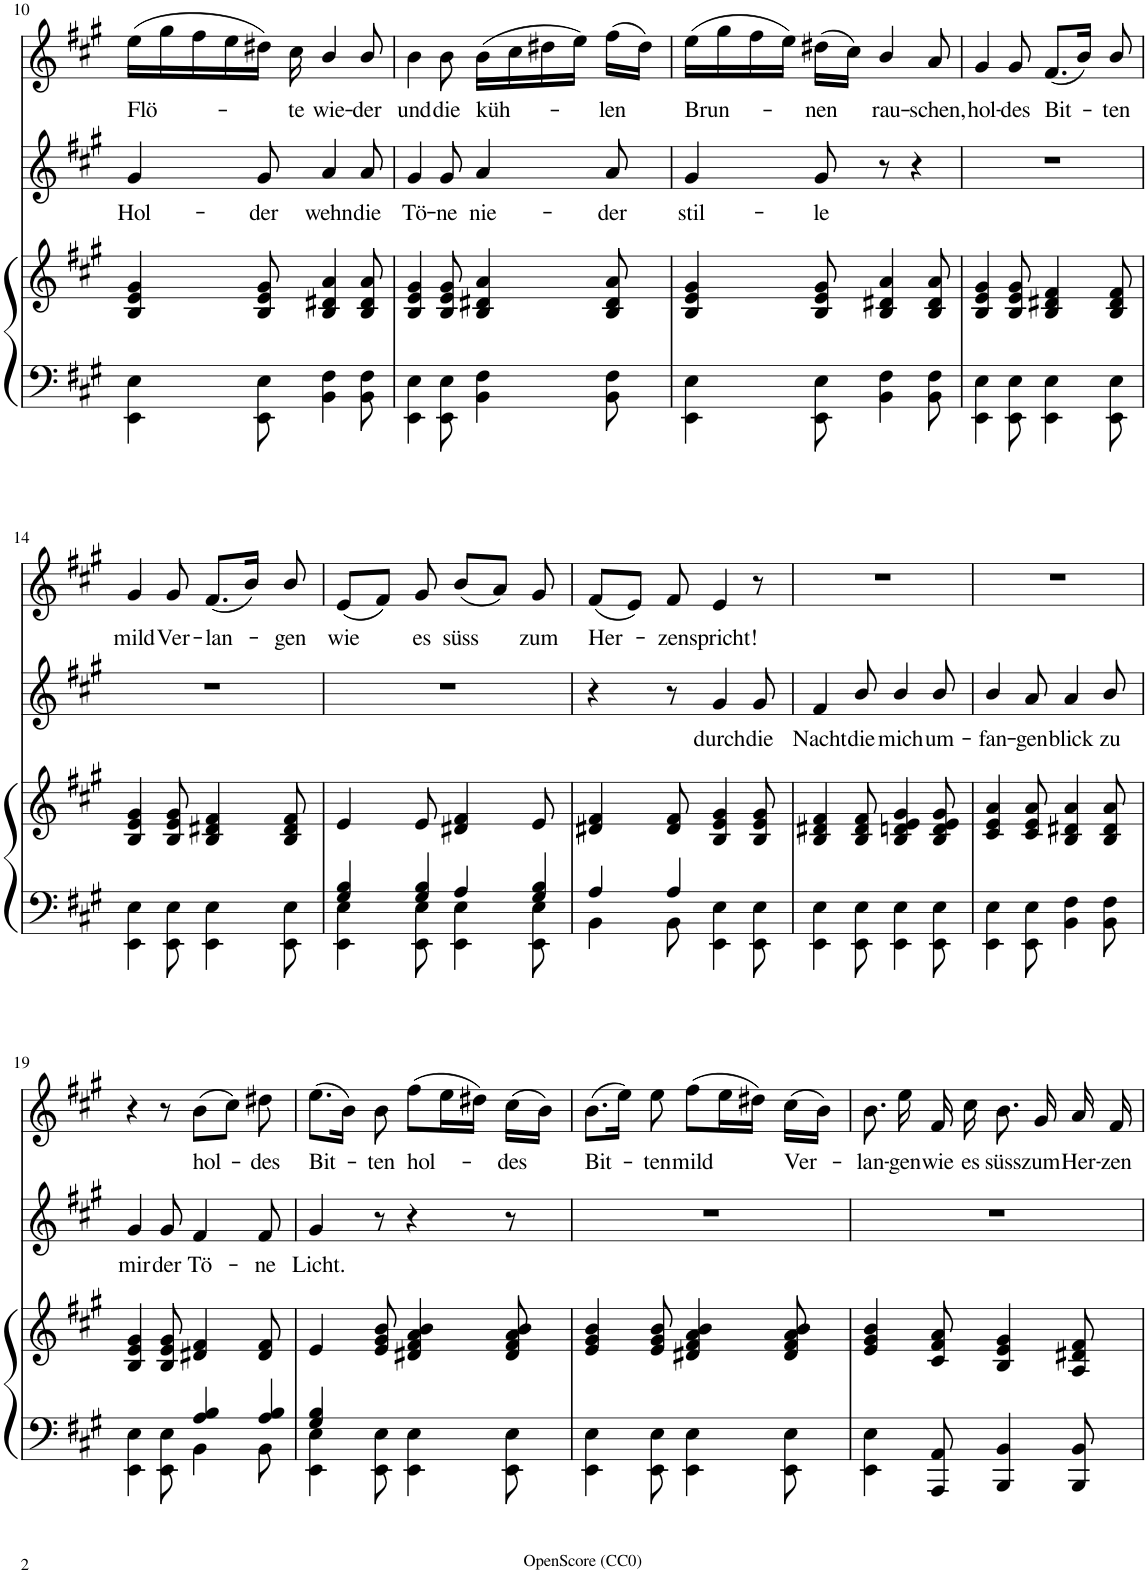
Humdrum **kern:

**kern	**kern	**kern	**text	**kern	**text
*part3	*part3	*part2	*part2	*part1	*part1
*staff4	*staff3	*staff2	*staff2	*staff1	*staff1
*I"Piano	*	*I"Blinder	*	*I"Knabe	*
*I'Pno	*	*	*	*	*
!!LO:PB:g=z
*clefF4	*clefG2	*clefG2	*	*clefG2	*
*k[f#c#g#]	*k[f#c#g#]	*k[f#c#g#]	*	*k[f#c#g#]	*
*M6/8	*M6/8	*M6/8	*	*M6/8	*
=10	=10	=10	=10	=10	=10
!	!	!	!LO:LY:b	!	!LO:LY:b
4EE\ 4E\	4B/ 4e/ 4g#/	4g#/	Hol-	(16ee\LL	Flö-
.	.	.	.	16gg#\	.
.	.	.	.	16ff#\	.
.	.	.	.	16ee\	.
!	!	!	!LO:LY:b	!	!
8EE\ 8E\	8B/ 8e/ 8g#/	8g#/	-der	16dd#X\JJ)	.
!	!	!	!	!	!LO:LY:b
.	.	.	.	16cc#\	-te
!	!	!	!LO:LY:b	!	!LO:LY:b
4BB\ 4F#\	4B/ 4d#X/ 4a/	4a/	wehn	4b/	wie-
!	!	!	!LO:LY:b	!	!LO:LY:b
8BB\ 8F#\	8B/ 8d#/ 8a/	8a/	die	8b/	-der
=11	=11	=11	=11	=11	=11
!	!	!	!LO:LY:b	!	!LO:LY:b
4EE\ 4E\	4B/ 4e/ 4g#/	4g#/	Tö-	4b\	und
!	!	!	!LO:LY:b	!	!LO:LY:b
8EE\ 8E\	8B/ 8e/ 8g#/	8g#/	-ne	8b\	die
!	!	!	!LO:LY:b	!	!LO:LY:b
4BB\ 4F#\	4B/ 4d#X/ 4a/	4a/	nie-	(16b\LL	küh-
.	.	.	.	16cc#\	.
.	.	.	.	16dd#X\	.
.	.	.	.	16ee\JJ)	.
!	!	!	!LO:LY:b	!	!LO:LY:b
8BB\ 8F#\	8B/ 8d#/ 8a/	8a/	-der	(16ff#\LL	-len
.	.	.	.	16dd#\JJ)	.
=12	=12	=12	=12	=12	=12
!	!	!	!LO:LY:b	!	!LO:LY:b
4EE\ 4E\	4B/ 4e/ 4g#/	4g#/	stil-	(16ee\LL	Brun-
.	.	.	.	16gg#\	.
.	.	.	.	16ff#\	.
.	.	.	.	16ee\JJ)	.
!	!	!	!LO:LY:b	!	!LO:LY:b
8EE\ 8E\	8B/ 8e/ 8g#/	8g#/	-le	(16dd#X\LL	-nen
.	.	.	.	16cc#\JJ)	.
!	!	!	!	!	!LO:LY:b
4BB\ 4F#\	4B/ 4d#X/ 4a/	8r	.	4b/	rau-
.	.	4r	.	.	.
!	!	!	!	!	!LO:LY:b
8BB\ 8F#\	8B/ 8d#/ 8a/	.	.	8a/	-schen,
=13	=13	=13	=13	=13	=13
!	!	!	!	!	!LO:LY:b
4EE\ 4E\	4B/ 4e/ 4g#/	2.r	.	4g#/	hol-
!	!	!	!	!	!LO:LY:b
8EE\ 8E\	8B/ 8e/ 8g#/	.	.	8g#/	-des
!	!	!	!	!	!LO:LY:b
4EE\ 4E\	4B/ 4d#X/ 4f#/	.	.	(8.f#/L	Bit-
.	.	.	.	16b/Jk)	.
!	!	!	!	!	!LO:LY:b
8EE\ 8E\	8B/ 8d#/ 8f#/	.	.	8b/	-ten
!!LO:LB:g=z
=14	=14	=14	=14	=14	=14
!	!	!	!	!	!LO:LY:b
4EE\ 4E\	4B/ 4e/ 4g#/	2.r	.	4g#/	mild
!	!	!	!	!	!LO:LY:b
8EE\ 8E\	8B/ 8e/ 8g#/	.	.	8g#/	Ver-
!	!	!	!	!	!LO:LY:b
4EE\ 4E\	4B/ 4d#X/ 4f#/	.	.	(8.f#/L	-lan-
.	.	.	.	16b/Jk)	.
!	!	!	!	!	!LO:LY:b
8EE\ 8E\	8B/ 8d#/ 8f#/	.	.	8b/	-gen
=15	=15	=15	=15	=15	=15
*^	*	*	*	*	*
!	!	!	!	!	!	!LO:LY:b
4EE\ 4E\	4G#/ 4B/	4e/	2.r	.	(8e/L	wie
.	.	.	.	.	8f#/J)	.
!	!	!	!	!	!	!LO:LY:b
8EE\ 8E\	8G#/ 8B/	8e/	.	.	8g#/	es
!	!	!	!	!	!	!LO:LY:b
4EE\ 4E\	4A/	4d#X/ 4f#/	.	.	(8b/L	süss
.	.	.	.	.	8a/J)	.
!	!	!	!	!	!	!LO:LY:b
8EE\ 8E\	8G#/ 8B/	8e/	.	.	8g#/	zum
=16	=16	=16	=16	=16	=16	=16
!	!	!	!	!	!	!LO:LY:b
4BB\	4A/	4d#X/ 4f#/	4r	.	(8f#/L	Her-
.	.	.	.	.	8e/J)	.
!	!	!	!	!	!	!LO:LY:b
8BB\	8A/	8d#/ 8f#/	8r	.	8f#/	-zen
!	!	!	!	!LO:LY:b	!	!LO:LY:b
4EE\ 4E\	8ryy	4B/ 4e/ 4g#/	4g#/	durch	4e/	spricht!
.	4ryy	.	.	.	.	.
!	!	!	!	!LO:LY:b	!	!
8EE\ 8E\	.	8B/ 8e/ 8g#/	8g#/	die	8r	.
*v	*v	*	*	*	*	*
=17	=17	=17	=17	=17	=17
!	!	!	!LO:LY:b	!	!
4EE\ 4E\	4B/ 4d#X/ 4f#/	4f#/	Nacht	2.r	.
!	!	!	!LO:LY:b	!	!
8EE\ 8E\	8B/ 8d#/ 8f#/	8b/	die	.	.
!	!	!	!LO:LY:b	!	!
4EE\ 4E\	4B/ 4dn/ 4e/ 4g#/	4b/	mich	.	.
!	!	!	!LO:LY:b	!	!
8EE\ 8E\	8B/ 8d/ 8e/ 8g#/	8b/	um-	.	.
=18	=18	=18	=18	=18	=18
!	!	!	!LO:LY:b	!	!
4EE\ 4E\	4c#/ 4e/ 4a/	4b/	-fan-	2.r	.
!	!	!	!LO:LY:b	!	!
8EE\ 8E\	8c#/ 8e/ 8a/	8a/	-gen	.	.
!	!	!	!LO:LY:b	!	!
4BB\ 4F#\	4B/ 4d#X/ 4a/	4a/	blick	.	.
!	!	!	!LO:LY:b	!	!
8BB\ 8F#\	8B/ 8d#/ 8a/	8b/	zu	.	.
!!LO:LB:g=z
=19	=19	=19	=19	=19	=19
*^	*	*	*	*	*
!	!	!	!	!LO:LY:b	!	!
4EE\ 4E\	4.ryy	4B/ 4e/ 4g#/	4g#/	mir	4r	.
!	!	!	!	!LO:LY:b	!	!
8EE\ 8E\	.	8B/ 8e/ 8g#/	8g#/	der	8r	.
!	!	!	!	!LO:LY:b	!	!LO:LY:b
4BB\	4A/ 4B/	4d#X/ 4f#/	4f#/	Tö-	(8b\L	hol-
.	.	.	.	.	8cc#\J)	.
!	!	!	!	!LO:LY:b	!	!LO:LY:b
8BB\	8A/ 8B/	8d#/ 8f#/	8f#/	-ne	8dd#X\	-des
=20	=20	=20	=20	=20	=20	=20
!	!	!	!	!LO:LY:b	!	!LO:LY:b
4EE\ 4E\	4G#/ 4B/	4e/	4g#/	Licht.	(8.ee\L	Bit-
.	.	.	.	.	16b\Jk)	.
!	!	!	!	!	!	!LO:LY:b
8EE\ 8E\	2ryy	8e/ 8g#/ 8b/	8r	.	8b\	-ten
!	!	!	!	!	!	!LO:LY:b
4EE\ 4E\	.	4d#X/ 4f#/ 4a/ 4b/	4r	.	(8ff#\L	hol-
.	.	.	.	.	16ee\L	.
.	.	.	.	.	16dd#X\JJ)	.
!	!	!	!	!	!	!LO:LY:b
8EE\ 8E\	.	8d#/ 8f#/ 8a/ 8b/	8r	.	(16cc#\LL	-des
.	.	.	.	.	16b\JJ)	.
*v	*v	*	*	*	*	*
=21	=21	=21	=21	=21	=21
!	!	!	!	!	!LO:LY:b
4EE\ 4E\	4e/ 4g#/ 4b/	2.r	.	(8.b\L	Bit-
.	.	.	.	16ee\Jk)	.
!	!	!	!	!	!LO:LY:b
8EE\ 8E\	8e/ 8g#/ 8b/	.	.	8ee\	-ten
!	!	!	!	!	!LO:LY:b
4EE\ 4E\	4d#X/ 4f#/ 4a/ 4b/	.	.	(8ff#\L	mild
.	.	.	.	16ee\L	.
.	.	.	.	16dd#X\JJ)	.
!	!	!	!	!	!LO:LY:b
8EE\ 8E\	8d#/ 8f#/ 8a/ 8b/	.	.	(16cc#\LL	Ver-
.	.	.	.	16b\JJ)	.
=22	=22	=22	=22	=22	=22
!	!	!	!	!	!LO:LY:b
4EE\ 4E\	4e/ 4g#/ 4b/	2.r	.	8.b\	-lan-
!	!	!	!	!	!LO:LY:b
.	.	.	.	16ee\	-gen
!	!	!	!	!	!LO:LY:b
8AAA/ 8AA/	8c#/ 8f#/ 8a/	.	.	16f#/	wie
!	!	!	!	!	!LO:LY:b
.	.	.	.	16cc#\	es
!	!	!	!	!	!LO:LY:b
4BBB/ 4BB/	4B/ 4e/ 4g#/	.	.	8.b\	süss
!	!	!	!	!	!LO:LY:b
.	.	.	.	16g#/	zum
!	!	!	!	!	!LO:LY:b
8BBB/ 8BB/	8A/ 8d#X/ 8f#/	.	.	16a/	Her-
!	!	!	!	!	!LO:LY:b
.	.	.	.	16f#/	-zen
=	=	=	=	=	=
*-	*-	*-	*-	*-	*-
